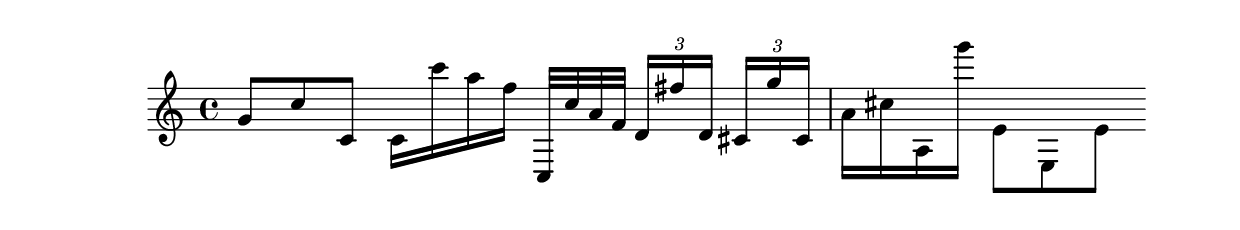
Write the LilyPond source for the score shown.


\version "2.7.39"
\header{
texidoc="
Beams should behave reasonably well, even under extreme circumstances.
Stems may be short, but noteheads should never touch the beam.  Note that
under normal circumstances, these beams would get knees here
@code{Beam.auto-knee-gap} was set to false.
"
}

\layout{
  %%    ragged-right = ##t
  ragged-right = ##t
}

extreme = \relative c'' {
  \stemNeutral
   g8[ c c,]
   c16[ c'' a f]
  \stemUp 
   c,,32[ c'' a f]

  %%%%%%%
  \stemNeutral
  \times 2/3{ d16[ fis' d,]} \times 2/3{ cis[ g'' cis,,]}
  a'16 cis a, g''' % Used to give a nice beam directed upwards.
  \stemNeutral

  \transpose c c {
	  \stemDown  e'8[ e e']
      }
}

{
				% If we want to test extreme beams,
				% we should not have them auto-kneed
  \override Beam  #'auto-knee-gap = ##f
  \extreme
}
